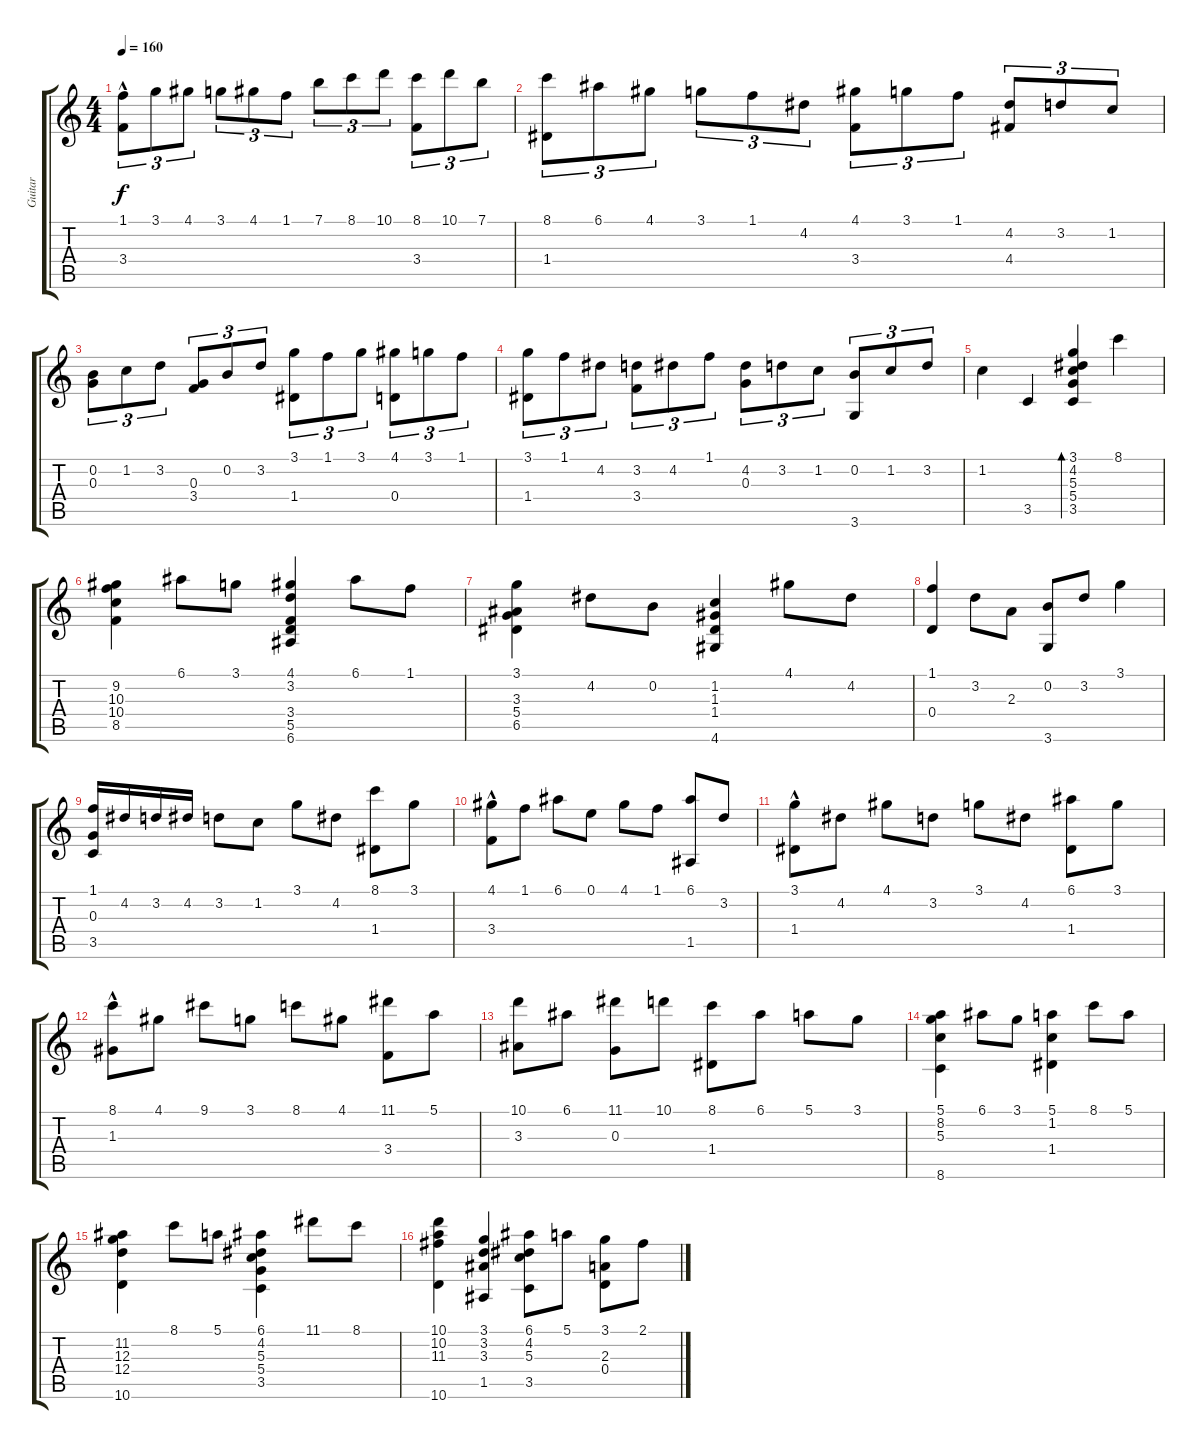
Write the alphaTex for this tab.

\track ("Guitar" "Guitar") {instrument acousticguitarsteel}
\staff {score tabs}
\tuning (E4 B3 G3 D3 A2 E2) {hide}
\ts (4 4)
\tempo 160
\clef g2
\ks c
(1.1 3.4{hac}).8{tu (3 2) dy f} 3.1.8{tu (3 2)} 4.1.8{tu (3 2)} 3.1.8{tu (3 2)} 4.1.8{tu (3 2)} 1.1.8{tu (3 2)} 7.1.8{tu (3 2)} 8.1.8{tu (3 2)} 10.1.8{tu (3 2)} (8.1 3.4).8{tu (3 2)} 10.1.8{tu (3 2)} 7.1.8{tu (3 2)} |
(8.1 1.4).8{tu (3 2)} 6.1.8{tu (3 2)} 4.1.8{tu (3 2)} 3.1.8{tu (3 2)} 1.1.8{tu (3 2)} 4.2.8{tu (3 2)} (4.1 3.4).8{tu (3 2)} 3.1.8{tu (3 2)} 1.1.8{tu (3 2)} (4.2 4.4).8{tu (3 2)} 3.2.8{tu (3 2)} 1.2.8{tu (3 2)} |
(0.2 0.3).8{tu (3 2)} 1.2.8{tu (3 2)} 3.2.8{tu (3 2)} (0.3 3.4).8{tu (3 2)} 0.2.8{tu (3 2)} 3.2.8{tu (3 2)} (3.1 1.4).8{tu (3 2)} 1.1.8{tu (3 2)} 3.1.8{tu (3 2)} (4.1 0.4).8{tu (3 2)} 3.1.8{tu (3 2)} 1.1.8{tu (3 2)} |
(3.1 1.4).8{tu (3 2)} 1.1.8{tu (3 2)} 4.2.8{tu (3 2)} (3.2 3.4).8{tu (3 2)} 4.2.8{tu (3 2)} 1.1.8{tu (3 2)} (4.2 0.3).8{tu (3 2)} 3.2.8{tu (3 2)} 1.2.8{tu (3 2)} (0.2 3.6).8{tu (3 2)} 1.2.8{tu (3 2)} 3.2.8{tu (3 2)} |
1.2.4 3.5.4 (3.1 4.2 5.3 5.4 3.5).4{bd 240} 8.1.4 |
(9.2 10.3 10.4 8.5).4 6.1.8 3.1.8 (4.1 3.2 3.4 5.5 6.6).4 6.1.8 1.1.8 |
(3.1 3.3 5.4 6.5).4 4.2.8 0.2.8 (1.2 1.3 1.4 4.6).4 4.1.8 4.2.8 |
(1.1 0.4).4 3.2.8 2.3.8 (0.2 3.6).8 3.2.8 3.1.4 |
(1.1 0.3 3.5).16 4.2.16 3.2.16 4.2.16 3.2.8 1.2.8 3.1.8 4.2.8 (8.1 1.4).8 3.1.8 |
(4.1 3.4{hac}).8 1.1.8 6.1.8 0.1.8 4.1.8 1.1.8 (6.1 1.5).8 3.2.8 |
(3.1 1.4{hac}).8 4.2.8 4.1.8 3.2.8 3.1.8 4.2.8 (6.1 1.4).8 3.1.8 |
(8.1 1.3{hac}).8 4.1.8 9.1.8 3.1.8 8.1.8 4.1.8 (11.1 3.4).8 5.1.8 |
(10.1 3.3).8 6.1.8 (11.1 0.3).8 10.1.8 (8.1 1.4).8 6.1.8 5.1.8 3.1.8 |
(5.1 8.2 5.3 8.6).4 6.1.8 3.1.8 (5.1 1.2 1.4).4 8.1.8 5.1.8 |
(11.2 12.3 12.4 10.6).4 8.1.8 5.1.8 (6.1 4.2 5.3 5.4 3.5).4 11.1.8 8.1.8 |
(10.1 10.2 11.3 10.6).4 (3.1 3.2 3.3 1.5).4 (6.1 4.2 5.3 3.5).8 5.1.8 (3.1 2.3 0.4).8 2.1.8
